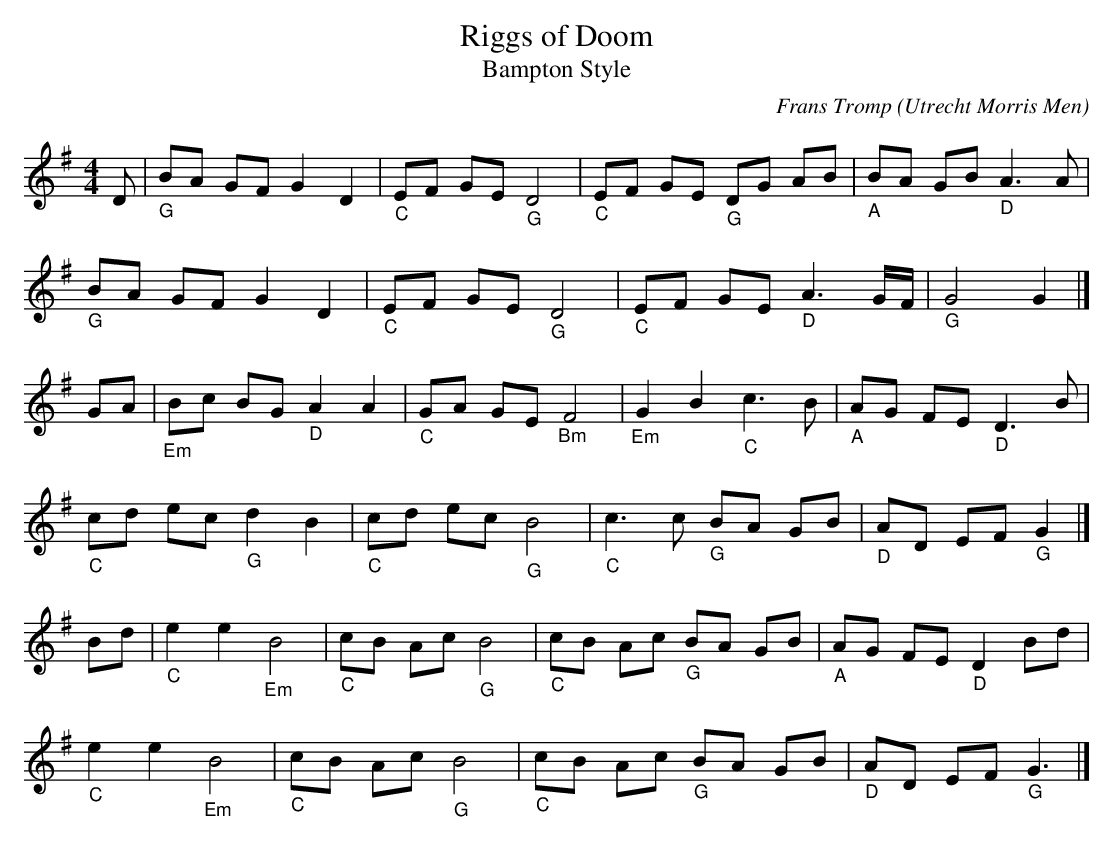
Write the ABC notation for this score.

X:1
T:Riggs of Doom
T:Bampton Style
C:Frans Tromp
O:Utrecht Morris Men
M:4/4
L:1/8
K:G
D | "_G"BA GF G2 D2 |"_C"EF GE "_G"D4 | "_C"EF GE "_G"DG AB | "_A"BA GB "_D"A3 A |
"_G"BA GF G2 D2 |"_C"EF GE "_G"D4 | "_C"EF GE "_D"A3 G/F/ | "_G"G4 G2 |]
GA | "_Em"Bc BG "_D"A2 A2 | "_C" GA GE "_Bm"F4 | "_Em"G2 B2 "_C"c3 B | "_A"AG FE "_D" D3 B |
"_C"cd ec "_G"d2 B2 |"_C"cd ec "_G"B4 | "_C"c3 c "_G"BA GB | "_D"AD EF "_G"G2 |]
Bd | "_C"e2 e2 "_Em"B4 | "_C"cB Ac "_G"B4 | "_C"cB Ac "_G"BA GB | "_A"AG FE "_D"D2 Bd |
"_C" e2 e2 "_Em"B4 | "_C"cB Ac "_G"B4 | "_C"cB Ac "_G"BA GB | "_D"AD EF "_G"G3 |]
